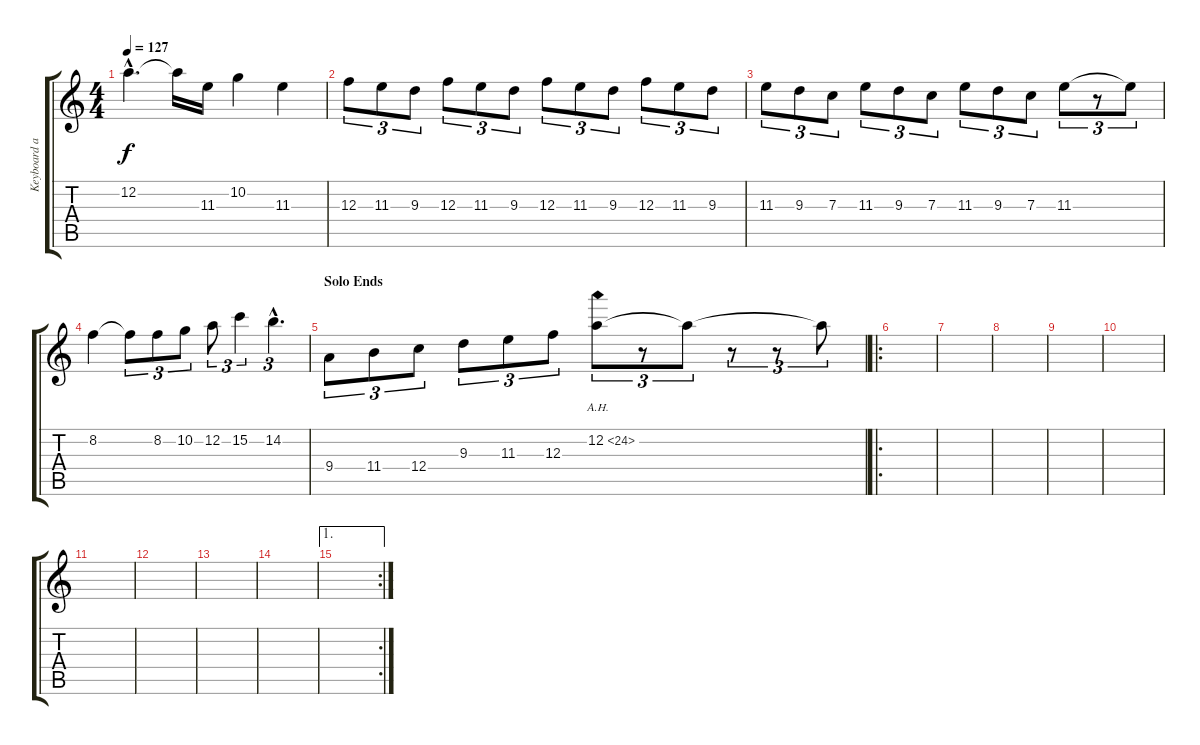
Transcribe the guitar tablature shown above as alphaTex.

\track ("Keyboard and Guitar Solo" "Keyboard a") {instrument overdrivenguitar}
\staff {score tabs}
\tuning (D4 A3 F3 C3 G2 D2) {hide}
\ts (4 4)
\tempo 127
\clef g2
\ks c
12.2{hac}.4{d dy f} 12.2{t}.16 11.3.16 10.2.4 11.3.4 |
12.3.8{tu (3 2)} 11.3.8{tu (3 2)} 9.3.8{tu (3 2)} 12.3.8{tu (3 2)} 11.3.8{tu (3 2)} 9.3.8{tu (3 2)} 12.3.8{tu (3 2)} 11.3.8{tu (3 2)} 9.3.8{tu (3 2)} 12.3.8{tu (3 2)} 11.3.8{tu (3 2)} 9.3.8{tu (3 2)} |
11.3.8{tu (3 2)} 9.3.8{tu (3 2)} 7.3.8{tu (3 2)} 11.3.8{tu (3 2)} 9.3.8{tu (3 2)} 7.3.8{tu (3 2)} 11.3.8{tu (3 2)} 9.3.8{tu (3 2)} 7.3.8{tu (3 2)} 11.3.8{tu (3 2)} r.8{tu (3 2)} 11.3{t}.8{tu (3 2)} |
8.2.4 8.2{t}.8{tu (3 2)} 8.2.8{tu (3 2)} 10.2.8{tu (3 2)} 12.2.8{tu (3 2)} 15.2.4{tu (3 2)} 14.2{hac}.4{d tu (3 2)} |
\section ("" "Solo Ends")
9.4.8{tu (3 2)} 11.4.8{tu (3 2)} 12.4.8{tu (3 2)} 9.3.8{tu (3 2)} 11.3.8{tu (3 2)} 12.3.8{tu (3 2)} 12.2{ah 12}.8{tu (3 2)} r.8{tu (3 2)} 12.2{t}.8{tu (3 2)} r.8{tu (3 2)} r.8{tu (3 2)} 12.2{t}.8{tu (3 2)} |
\ro
|
|
|
|
|
|
|
|
|
\ae 1
\rc 2
